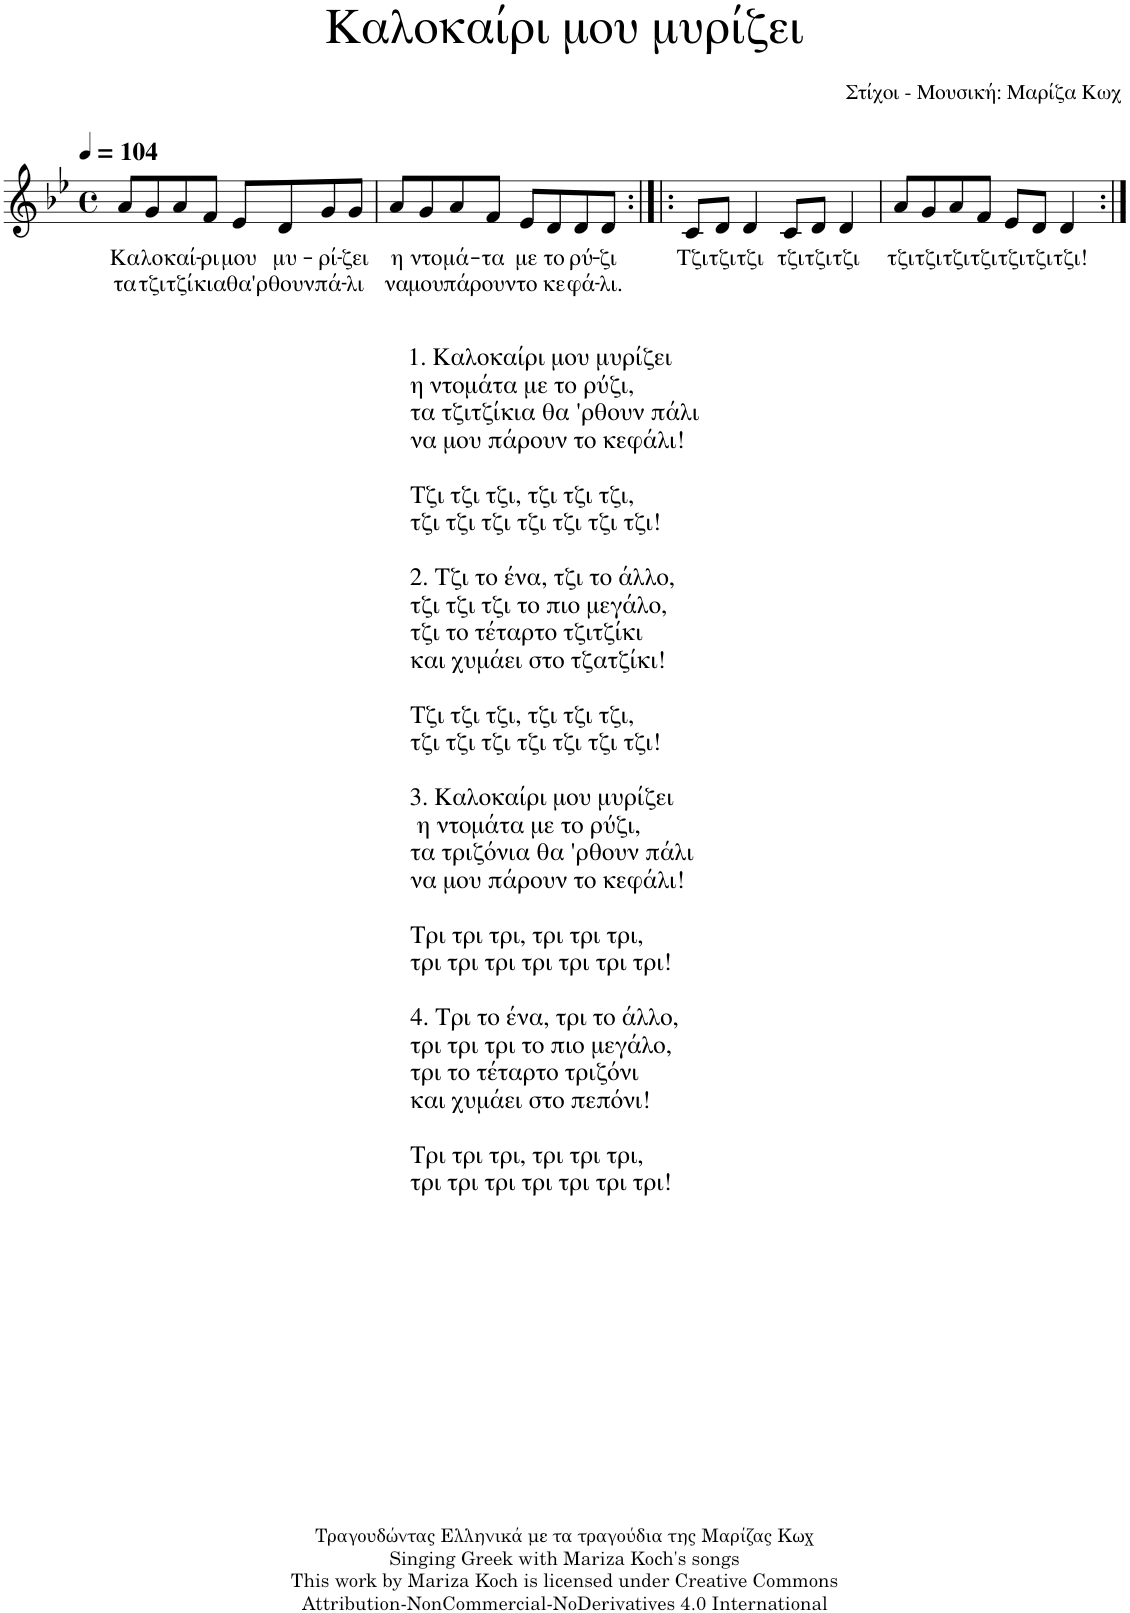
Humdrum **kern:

**kern	**text	**text
*part1	*part1	*part1
*staff1	*staff1	*staff1
*I"Piano	*	*
*I'Pno.	*	*
*clefG2	*	*
*k[b-e-]	*	*
*M4/4	*	*
*met(c)	*	*
*MM104	*	*
=1	=1	=1
!LO:TX:b:t=1. Καλοκαίρι μου μυρίζει	!	!
!LO:TX:b:t=η ντομάτα με το ρύζι,	!	!
!LO:TX:b:t=τα τζιτζίκια θα 'ρθουν πάλι	!	!
!LO:TX:b:t=να μου πάρουν το κεφάλι!	!	!
!LO:TX:b:t=Τζι τζι τζι, τζι τζι τζι,	!	!
!LO:TX:b:t=τζι τζι τζι τζι τζι τζι τζι!	!	!
!LO:TX:b:t=2. Τζι το ένα, τζι το άλλο,	!	!
!LO:TX:b:t=τζι τζι τζι το πιο μεγάλο,	!	!
!LO:TX:b:t=τζι το τέταρτο τζιτζίκι	!	!
!LO:TX:b:t=και χυμάει στο τζατζίκι!	!	!
!LO:TX:b:t=Τζι τζι τζι, τζι τζι τζι,	!	!
!LO:TX:b:t=τζι τζι τζι τζι τζι τζι τζι!	!	!
!LO:TX:b:t=3. Καλοκαίρι μου μυρίζει	!	!
!LO:TX:b:t=η ντομάτα με το ρύζι,	!	!
!LO:TX:b:t=τα τριζόνια θα 'ρθουν πάλι	!	!
!LO:TX:b:t=να μου πάρουν το κεφάλι!	!	!
!LO:TX:b:t=Τρι τρι τρι, τρι τρι τρι,	!	!
!LO:TX:b:t=τρι τρι τρι τρι τρι τρι τρι!	!	!
!LO:TX:b:t=4. Τρι το ένα, τρι το άλλο,	!	!
!LO:TX:b:t=τρι τρι τρι το πιο μεγάλο,	!	!
!LO:TX:b:t=τρι το τέταρτο τριζόνι	!	!
!LO:TX:b:t=και χυμάει στο πεπόνι!	!	!
!LO:TX:b:t=Τρι τρι τρι, τρι τρι τρι,	!	!
!LO:TX:b:t=τρι τρι τρι τρι τρι τρι τρι!	!	!
!	!LO:LY:b	!LO:LY:b
8a/L	Κα-	τα
!	!LO:LY:b	!LO:LY:b
8g/	-λο-	τζι-
!	!LO:LY:b	!LO:LY:b
8a/	-καί-	-τζί-
!	!LO:LY:b	!LO:LY:b
8f/J	-ρι	-κια
!	!LO:LY:b	!LO:LY:b
8e-/L	μου	θα
!	!LO:LY:b	!LO:LY:b
8d/	μυ-	'ρθουν
!	!LO:LY:b	!LO:LY:b
8g/	-ρί-	πά-
!	!LO:LY:b	!LO:LY:b
8g/J	-ζει	-λι
=2	=2	=2
!	!LO:LY:b	!LO:LY:b
8a/L	η	να
!	!LO:LY:b	!LO:LY:b
8g/	ντο-	μου
!	!LO:LY:b	!LO:LY:b
8a/	-μά-	πά-
!	!LO:LY:b	!LO:LY:b
8f/J	-τα	-ρουν
!	!LO:LY:b	!LO:LY:b
8e-/L	με	το
!	!LO:LY:b	!LO:LY:b
8d/	το	κε-
!	!LO:LY:b	!LO:LY:b
8d/	ρύ-	-φά-
!	!LO:LY:b	!LO:LY:b
8d/J	-ζι	-λι.
=3:|!|:	=3:|!|:	=3:|!|:
!	!LO:LY:b	!
8c/L	Τζι	.
!	!LO:LY:b	!
8d/J	τζι	.
!	!LO:LY:b	!
4d/	τζι	.
!	!LO:LY:b	!
8c/L	τζι	.
!	!LO:LY:b	!
8d/J	τζι	.
!	!LO:LY:b	!
4d/	τζι	.
=4	=4	=4
!	!LO:LY:b	!
8a/L	τζι	.
!	!LO:LY:b	!
8g/	τζι	.
!	!LO:LY:b	!
8a/	τζι	.
!	!LO:LY:b	!
8f/J	τζι	.
!	!LO:LY:b	!
8e-/L	τζι	.
!	!LO:LY:b	!
8d/J	τζι	.
!	!LO:LY:b	!
4d/	τζι!	.
=:|!	=:|!	=:|!
*-	*-	*-
